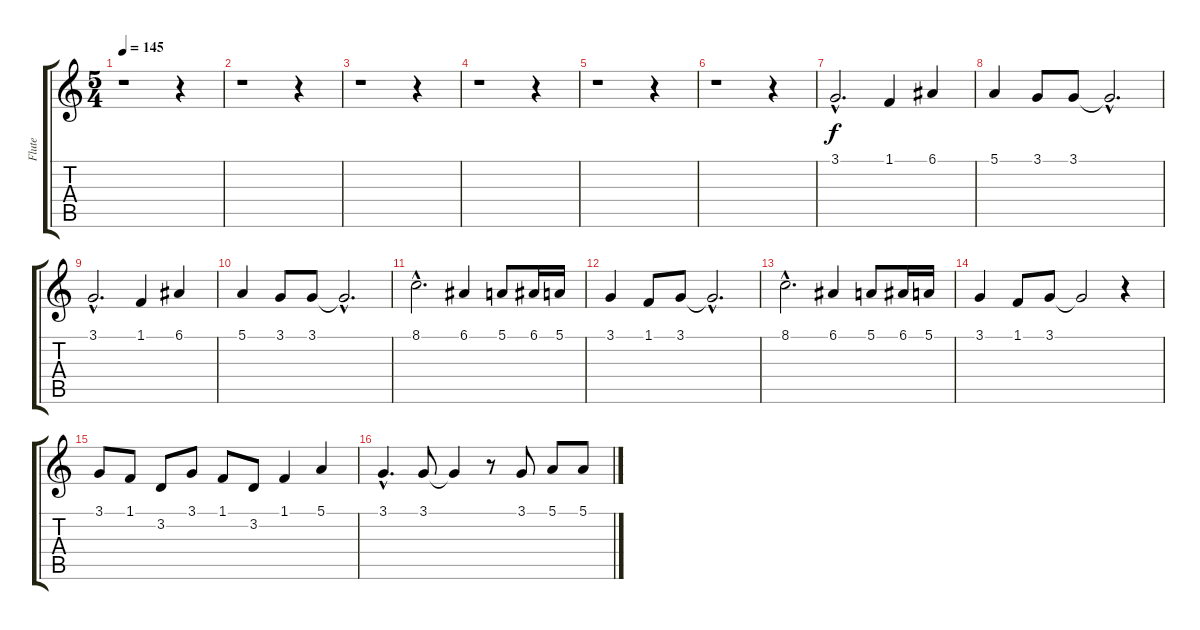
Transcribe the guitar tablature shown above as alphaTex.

\track ("Flute" "Flute") {instrument flute}
\staff {score tabs}
\tuning (E4 B3 G3 D3 A2 E2) {hide}
\ts (5 4)
\tempo 145
\clef g2
\ks c
r.1{dy f} r.4 |
r.1 r.4 |
r.1 r.4 |
r.1 r.4 |
r.1 r.4 |
r.1 r.4 |
3.1{hac}.2{d} 1.1.4 6.1.4 |
5.1.4 3.1.8 3.1.8 3.1{hac t}.2{d} |
3.1{hac}.2{d} 1.1.4 6.1.4 |
5.1.4 3.1.8 3.1.8 3.1{hac t}.2{d} |
8.1{hac}.2{d} 6.1.4 5.1.8 6.1.16 5.1.16 |
3.1.4 1.1.8 3.1.8 3.1{hac t}.2{d} |
8.1{hac}.2{d} 6.1.4 5.1.8 6.1.16 5.1.16 |
3.1.4 1.1.8 3.1.8 3.1{t}.2 r.4 |
3.1.8 1.1.8 3.2.8 3.1.8 1.1.8 3.2.8 1.1.4 5.1.4 |
3.1{hac}.4{d} 3.1.8 3.1{t}.4 r.8 3.1.8 5.1.8 5.1.8
